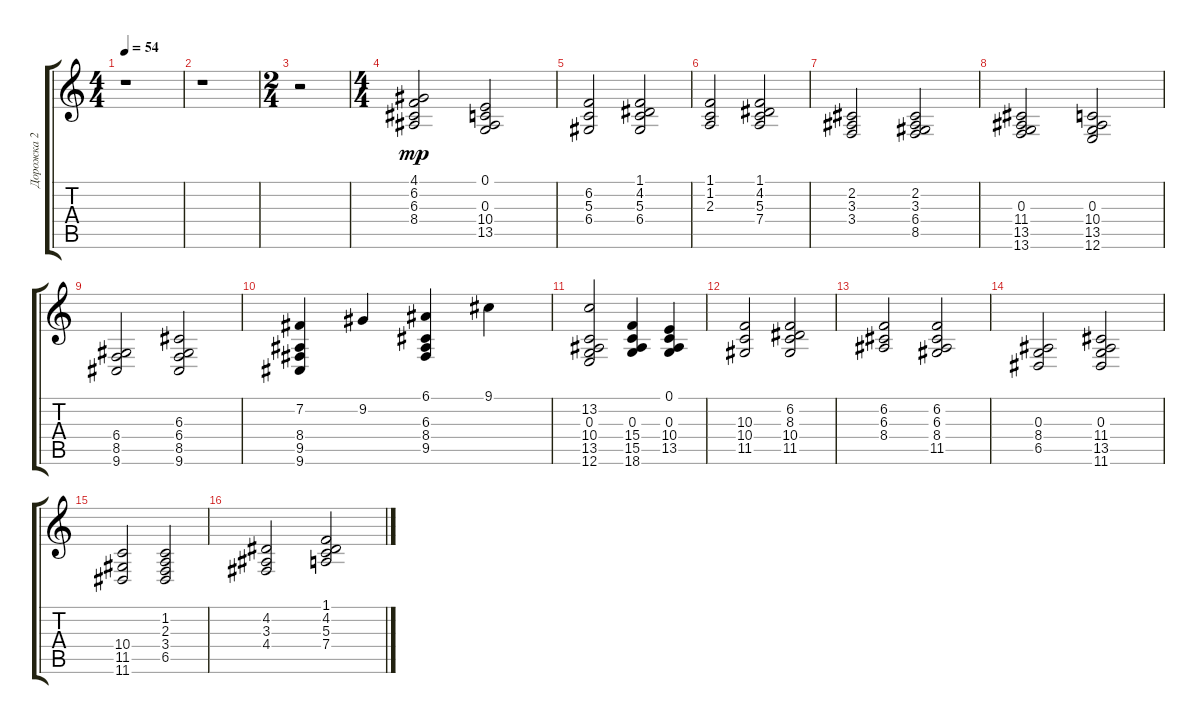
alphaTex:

\track ("Дорожка 2" "Дорожка 2") {instrument synthstrings1}
\staff {score tabs}
\tuning (E4 B3 G3 D3 A2 E2) {hide}
\ts (4 4)
\tempo 54
\clef g2
\ks c
r.1{dy mp} |
r.1 |
\ts (2 4)
r.2 |
\ts (4 4)
(4.1 6.2 6.3 8.4).2 (0.1 0.3 10.4 13.5).2 |
(6.2 5.3 6.4).2 (1.1 4.2 5.3 6.4).2 |
(1.1 1.2 2.3).2 (1.1 4.2 5.3 7.4).2 |
(2.2 3.3 3.4).2 (2.2 3.3 6.4 8.5).2 |
(0.3 11.4 13.5 13.6).2 (0.3 10.4 13.5 12.6).2 |
(6.4 8.5 9.6).2 (6.3 6.4 8.5 9.6).2 |
(7.2 8.4 9.5 9.6).4 9.2.4 (6.1 6.3 8.4 9.5).4 9.1.4 |
(13.2 0.3 10.4 13.5 12.6).2 (0.3 15.4 15.5 18.6).4 (0.1 0.3 10.4 13.5).4 |
(10.3 10.4 11.5).2 (6.2 8.3 10.4 11.5).2 |
(6.2 6.3 8.4).2 (6.2 6.3 8.4 11.5).2 |
(0.3 8.4 6.5).2 (0.3 11.4 13.5 11.6).2 |
(10.4 11.5 11.6).2 (1.2 2.3 3.4 6.5).2 |
(4.2 3.3 4.4).2 (1.1 4.2 5.3 7.4).2
